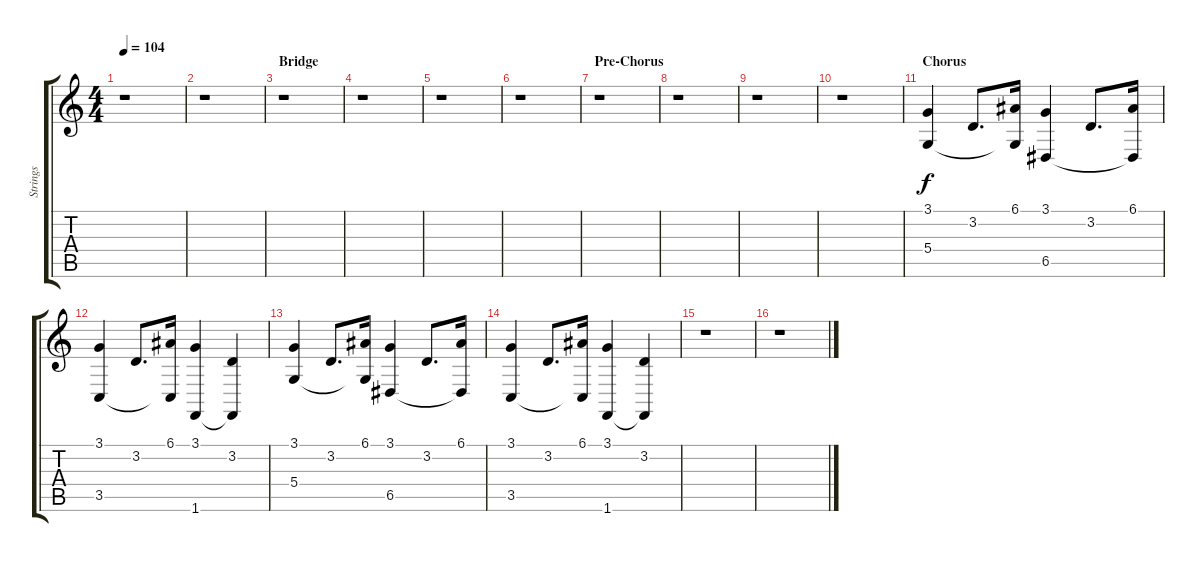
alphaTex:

\track ("Strings" "Strings") {instrument viola}
\staff {score tabs}
\tuning (E4 B3 G3 D3 A2 E2) {hide}
\ts (4 4)
\tempo 104
\clef g2
\ks c
r.1{dy f} |
r.1 |
\section ("" "Bridge")
r.1 |
r.1 |
r.1 |
r.1 |
\section ("" "Pre-Chorus")
r.1 |
r.1 |
r.1 |
r.1 |
\section ("" "Chorus")
(3.1 5.4).4 3.2.8{d} (6.1 5.4{t}).16 (3.1 6.5).4 3.2.8{d} (6.1 6.5{t}).16 |
(3.1 3.5).4 3.2.8{d} (6.1 3.5{t}).16 (3.1 1.6).4 (3.2 1.6{t}).4 |
(3.1 5.4).4 3.2.8{d} (6.1 5.4{t}).16 (3.1 6.5).4 3.2.8{d} (6.1 6.5{t}).16 |
(3.1 3.5).4 3.2.8{d} (6.1 3.5{t}).16 (3.1 1.6).4 (3.2 1.6{t}).4 |
r.1 |
r.1
